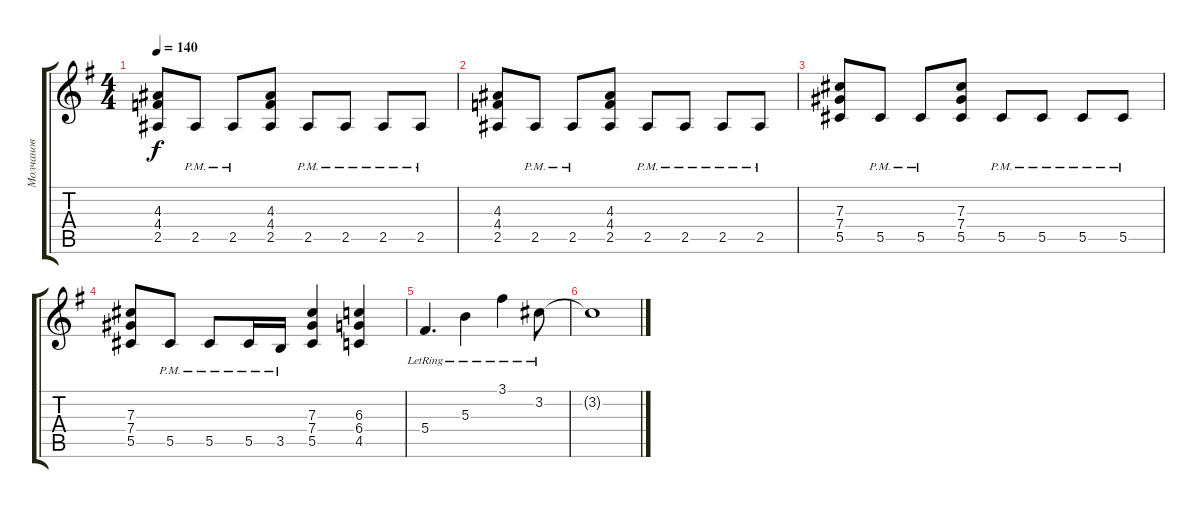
\track ("Молчанов" "Молчанов") {instrument distortionguitar}
\staff {score tabs}
\tuning (Eb4 Bb3 Gb3 Db3 Ab2 Eb2) {hide}
\ts (4 4)
\tempo 140
\clef g2
\ks g
(4.3 4.4 2.5).8{dy f} 2.5{pm}.8 2.5{pm}.8 (4.3 4.4 2.5).8 2.5{pm}.8 2.5{pm}.8 2.5{pm}.8 2.5{pm}.8 |
(4.3 4.4 2.5).8 2.5{pm}.8 2.5{pm}.8 (4.3 4.4 2.5).8 2.5{pm}.8 2.5{pm}.8 2.5{pm}.8 2.5{pm}.8 |
(7.3 7.4 5.5).8 5.5{pm}.8 5.5{pm}.8 (7.3 7.4 5.5).8 5.5{pm}.8 5.5{pm}.8 5.5{pm}.8 5.5{pm}.8 |
(7.3 7.4 5.5).8 5.5{pm}.8 5.5{pm}.8 5.5{pm}.16 3.5{pm}.16 (7.3 7.4 5.5).4 (6.3 6.4 4.5).4 |
5.4{lr}.4{d} 5.3{lr}.4 3.1{lr}.4 3.2{lr}.8 |
3.2{t}.1
